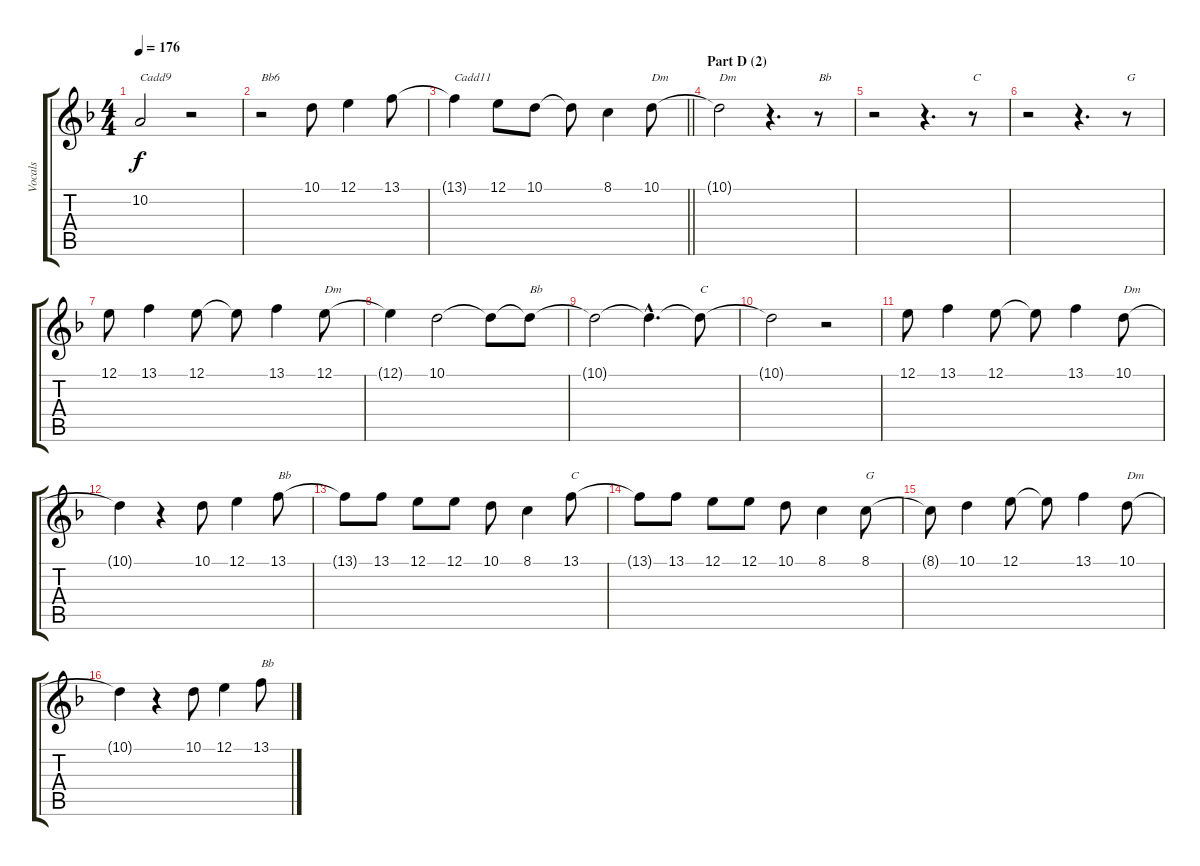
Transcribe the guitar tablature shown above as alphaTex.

\track ("Vocals" "Vocals") {instrument trumpet}
\staff {score tabs}
\tuning (E4 B3 G3 D3 A2 E2) {hide}
\ts (4 4)
\tempo 176
\clef g2
\ks f
10.2{t}.2{txt "Cadd9" dy f} r.2 |
r.2{txt "Bb6"} 10.1.8 12.1.4 13.1.8 |
\barLineRight lightlight
13.1{t}.4{txt "Cadd11"} 12.1.8 10.1.8 10.1{t}.8 8.1.4 10.1.8{txt "Dm"} |
\section ("" "Part D (2)")
10.1{t}.2{txt "Dm"} r.4{d} r.8{txt "Bb"} |
r.2 r.4{d} r.8{txt "C"} |
r.2 r.4{d} r.8{txt "G"} |
12.1.8 13.1.4 12.1.8 12.1{t}.8 13.1.4 12.1.8{txt "Dm"} |
12.1{t}.4 10.1.2 10.1{t}.8 10.1{t}.8{txt "Bb"} |
10.1{t}.2 10.1{hac t}.4{d} 10.1{t}.8{txt "C"} |
10.1{t}.2 r.2 |
12.1.8 13.1.4 12.1.8 12.1{t}.8 13.1.4 10.1.8{txt "Dm"} |
10.1{t}.4 r.4 10.1.8 12.1.4 13.1.8{txt "Bb"} |
13.1{t}.8 13.1.8 12.1.8 12.1.8 10.1.8 8.1.4 13.1.8{txt "C"} |
13.1{t}.8 13.1.8 12.1.8 12.1.8 10.1.8 8.1.4 8.1.8{txt "G"} |
8.1{t}.8 10.1.4 12.1.8 12.1{t}.8 13.1.4 10.1.8{txt "Dm"} |
10.1{t}.4 r.4 10.1.8 12.1.4 13.1.8{txt "Bb"}
